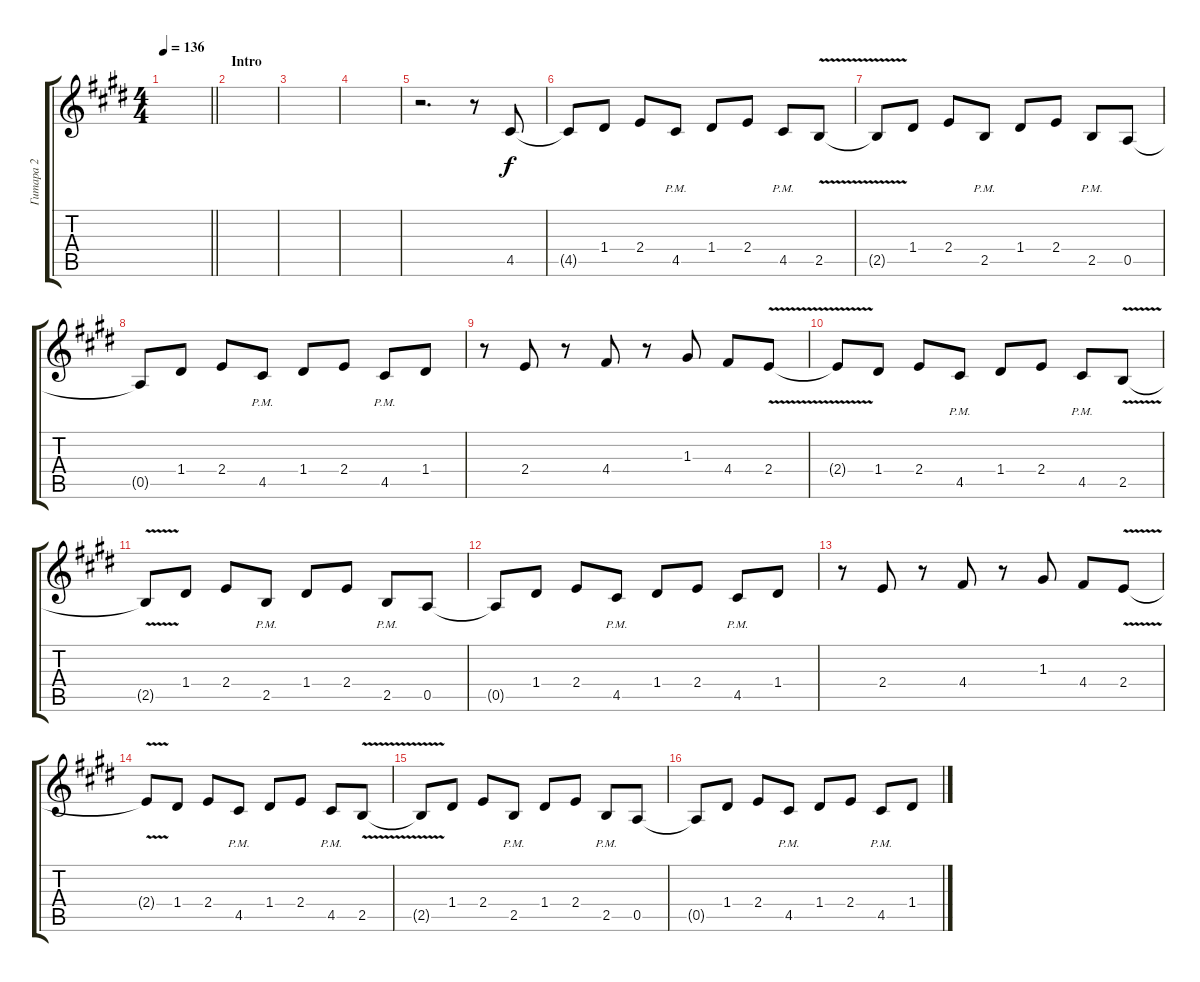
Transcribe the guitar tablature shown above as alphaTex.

\track ("Гитара 2" "Гитара 2") {instrument distortionguitar}
\staff {score tabs}
\tuning (E4 B3 G3 D3 A2 E2) {hide}
\ts (4 4)
\tempo 136
\clef g2
\barLineRight lightlight
\ks c#minor
|
\section ("" "Intro")
|
|
|
r.2{d} r.8 4.5.8 |
4.5{t}.8 1.4.8 2.4.8 4.5{pm}.8 1.4.8 2.4.8 4.5{pm}.8 2.5{v}.8 |
2.5{t}.8 1.4.8 2.4.8 2.5{pm}.8 1.4.8 2.4.8 2.5{pm}.8 0.5.8 |
0.5{t}.8 1.4.8 2.4.8 4.5{pm}.8 1.4.8 2.4.8 4.5{pm}.8 1.4.8 |
r.8 2.4.8 r.8 4.4.8 r.8 1.3.8 4.4.8 2.4{v}.8 |
2.4{t}.8 1.4.8 2.4.8 4.5{pm}.8 1.4.8 2.4.8 4.5{pm}.8 2.5{v}.8 |
2.5{t}.8 1.4.8 2.4.8 2.5{pm}.8 1.4.8 2.4.8 2.5{pm}.8 0.5.8 |
0.5{t}.8 1.4.8 2.4.8 4.5{pm}.8 1.4.8 2.4.8 4.5{pm}.8 1.4.8 |
r.8 2.4.8 r.8 4.4.8 r.8 1.3.8 4.4.8 2.4{v}.8 |
2.4{t}.8 1.4.8 2.4.8 4.5{pm}.8 1.4.8 2.4.8 4.5{pm}.8 2.5{v}.8 |
2.5{t}.8 1.4.8 2.4.8 2.5{pm}.8 1.4.8 2.4.8 2.5{pm}.8 0.5.8 |
0.5{t}.8 1.4.8 2.4.8 4.5{pm}.8 1.4.8 2.4.8 4.5{pm}.8 1.4.8
